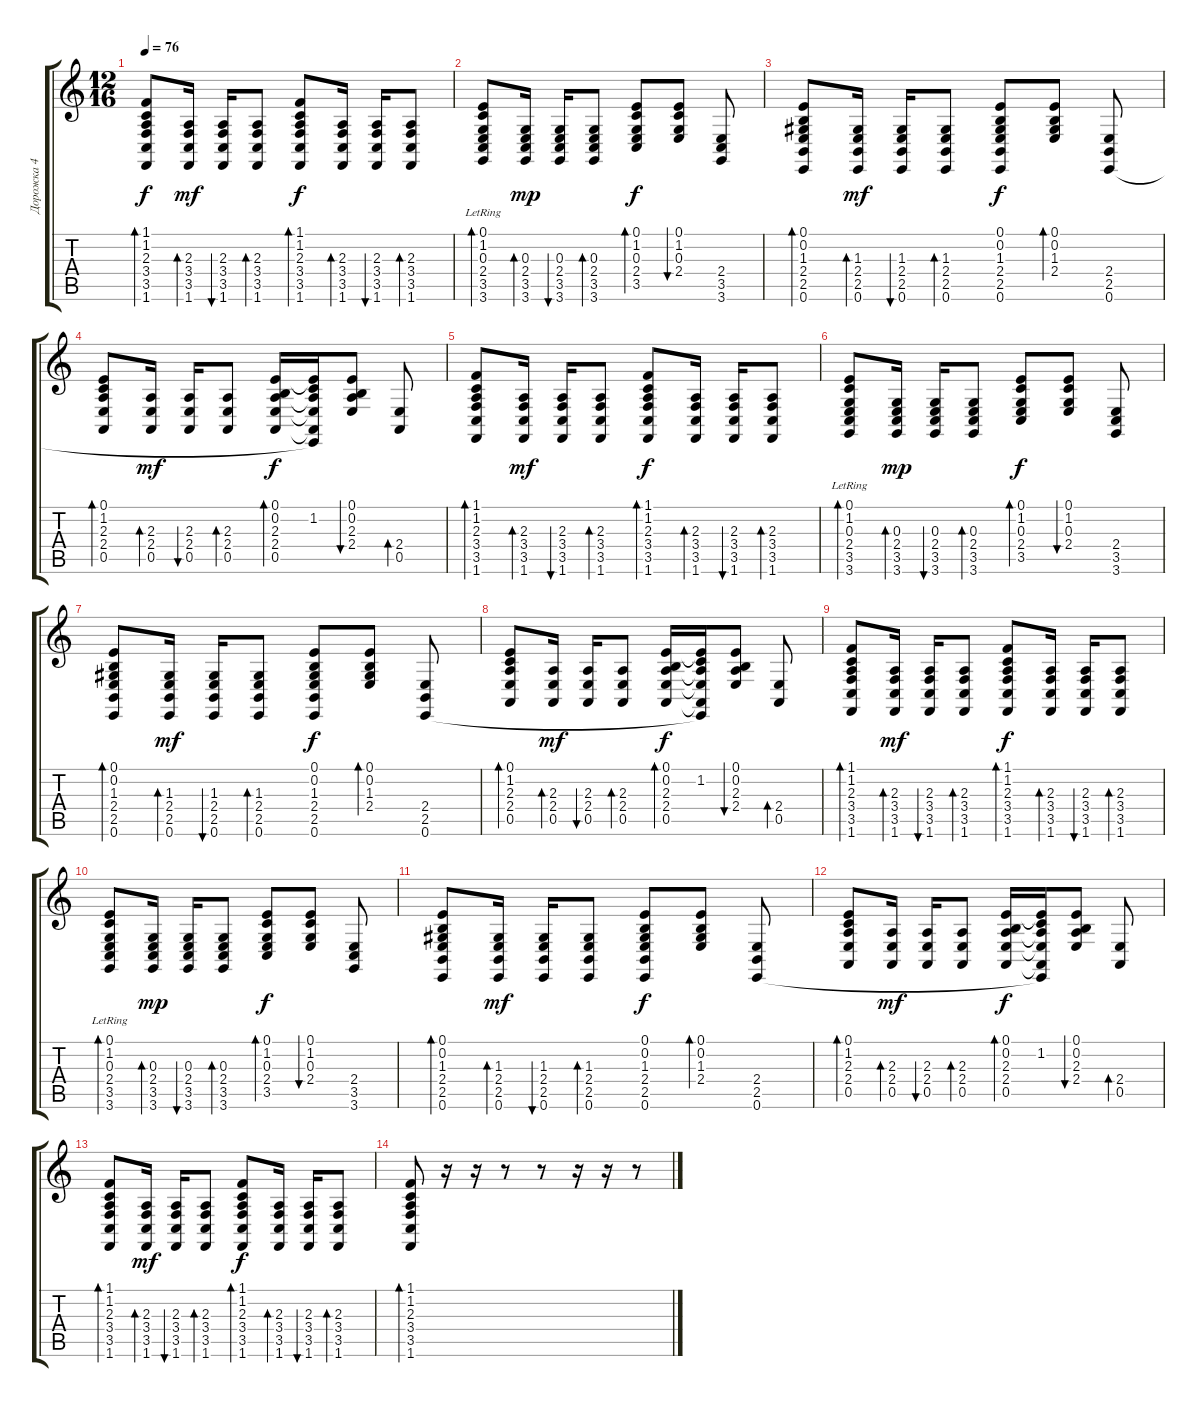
\track ("Дорожка 4" "Дорожка 4") {instrument electricgrandpiano}
\staff {score tabs}
\tuning (E4 B3 G3 D3 A2 E2) {hide}
\ts (12 16)
\tempo 76
\clef g2
\ks c
(1.1 1.2 2.3 3.4 3.5 1.6).8{bd 60 dy f} (2.3 3.4 3.5 1.6).16{bd 480 dy mf} (2.3 3.4 3.5 1.6).16{bu 480} (2.3 3.4 3.5 1.6).8{bd 60} (1.1 1.2 2.3 3.4 3.5 1.6).8{bd 60 dy f} (2.3 3.4 3.5 1.6).16{bd 480} (2.3 3.4 3.5 1.6).16{bu 480} (2.3 3.4 3.5 1.6).8{bd 60} |
(0.1 1.2 0.3 2.4{lr} 3.5{lr} 3.6{lr}).8{bd 60} (0.3 2.4 3.5 3.6).16{bd 480 dy mp} (0.3 2.4 3.5 3.6).16{bu 480} (0.3 2.4 3.5 3.6).8{bd 60} (0.1 1.2 0.3 2.4 3.5).8{bd 60 dy f} (0.1 1.2 0.3 2.4).8{bu 60} (2.4 3.5 3.6).8 |
(0.1 0.2 1.3 2.4 2.5 0.6).8{bd 60} (1.3 2.4 2.5 0.6).16{bd 480 dy mf} (1.3 2.4 2.5 0.6).16{bu 480} (1.3 2.4 2.5 0.6).8{bd 60} (0.1 0.2 1.3 2.4 2.5 0.6).8{dy f} (0.1 0.2 1.3 2.4).8{bd 60} (2.4 2.5 0.6).8 |
(0.1 1.2 2.3 2.4 0.5).8{bd 60} (2.3 2.4 0.5).16{bd 480 dy mf} (2.3 2.4 0.5).16{bu 480} (2.3 2.4 0.5).8{bd 60} (0.1 0.2 2.3 2.4 0.5).16{bd 60 dy f} (0.1{t} 1.2 2.3{t} 2.4{t} 0.5{t} 0.6{t}).16 (0.1 0.2 2.3 2.4).8{bu 60} (2.4 0.5).8{bd 60} |
(1.1 1.2 2.3 3.4 3.5 1.6).8{bd 60} (2.3 3.4 3.5 1.6).16{bd 480 dy mf} (2.3 3.4 3.5 1.6).16{bu 480} (2.3 3.4 3.5 1.6).8{bd 60} (1.1 1.2 2.3 3.4 3.5 1.6).8{bd 60 dy f} (2.3 3.4 3.5 1.6).16{bd 480} (2.3 3.4 3.5 1.6).16{bu 480} (2.3 3.4 3.5 1.6).8{bd 60} |
(0.1 1.2 0.3 2.4{lr} 3.5{lr} 3.6{lr}).8{bd 60} (0.3 2.4 3.5 3.6).16{bd 480 dy mp} (0.3 2.4 3.5 3.6).16{bu 480} (0.3 2.4 3.5 3.6).8{bd 60} (0.1 1.2 0.3 2.4 3.5).8{bd 60 dy f} (0.1 1.2 0.3 2.4).8{bu 60} (2.4 3.5 3.6).8 |
(0.1 0.2 1.3 2.4 2.5 0.6).8{bd 60} (1.3 2.4 2.5 0.6).16{bd 480 dy mf} (1.3 2.4 2.5 0.6).16{bu 480} (1.3 2.4 2.5 0.6).8{bd 60} (0.1 0.2 1.3 2.4 2.5 0.6).8{dy f} (0.1 0.2 1.3 2.4).8{bd 60} (2.4 2.5 0.6).8 |
(0.1 1.2 2.3 2.4 0.5).8{bd 60} (2.3 2.4 0.5).16{bd 480 dy mf} (2.3 2.4 0.5).16{bu 480} (2.3 2.4 0.5).8{bd 60} (0.1 0.2 2.3 2.4 0.5).16{bd 60 dy f} (0.1{t} 1.2 2.3{t} 2.4{t} 0.5{t} 0.6{t}).16 (0.1 0.2 2.3 2.4).8{bu 60} (2.4 0.5).8{bd 60} |
(1.1 1.2 2.3 3.4 3.5 1.6).8{bd 60} (2.3 3.4 3.5 1.6).16{bd 480 dy mf} (2.3 3.4 3.5 1.6).16{bu 480} (2.3 3.4 3.5 1.6).8{bd 60} (1.1 1.2 2.3 3.4 3.5 1.6).8{bd 60 dy f} (2.3 3.4 3.5 1.6).16{bd 480} (2.3 3.4 3.5 1.6).16{bu 480} (2.3 3.4 3.5 1.6).8{bd 60} |
(0.1 1.2 0.3 2.4{lr} 3.5{lr} 3.6{lr}).8{bd 60} (0.3 2.4 3.5 3.6).16{bd 480 dy mp} (0.3 2.4 3.5 3.6).16{bu 480} (0.3 2.4 3.5 3.6).8{bd 60} (0.1 1.2 0.3 2.4 3.5).8{bd 60 dy f} (0.1 1.2 0.3 2.4).8{bu 60} (2.4 3.5 3.6).8 |
(0.1 0.2 1.3 2.4 2.5 0.6).8{bd 60} (1.3 2.4 2.5 0.6).16{bd 480 dy mf} (1.3 2.4 2.5 0.6).16{bu 480} (1.3 2.4 2.5 0.6).8{bd 60} (0.1 0.2 1.3 2.4 2.5 0.6).8{dy f} (0.1 0.2 1.3 2.4).8{bd 60} (2.4 2.5 0.6).8 |
(0.1 1.2 2.3 2.4 0.5).8{bd 60} (2.3 2.4 0.5).16{bd 480 dy mf} (2.3 2.4 0.5).16{bu 480} (2.3 2.4 0.5).8{bd 60} (0.1 0.2 2.3 2.4 0.5).16{bd 60 dy f} (0.1{t} 1.2 2.3{t} 2.4{t} 0.5{t} 0.6{t}).16 (0.1 0.2 2.3 2.4).8{bu 60} (2.4 0.5).8{bd 60} |
(1.1 1.2 2.3 3.4 3.5 1.6).8{bd 60} (2.3 3.4 3.5 1.6).16{bd 480 dy mf} (2.3 3.4 3.5 1.6).16{bu 480} (2.3 3.4 3.5 1.6).8{bd 60} (1.1 1.2 2.3 3.4 3.5 1.6).8{bd 60 dy f} (2.3 3.4 3.5 1.6).16{bd 480} (2.3 3.4 3.5 1.6).16{bu 480} (2.3 3.4 3.5 1.6).8{bd 60} |
(1.1 1.2 2.3 3.4 3.5 1.6).8{bd 60} r.16 r.16 r.8 r.8 r.16 r.16 r.8
